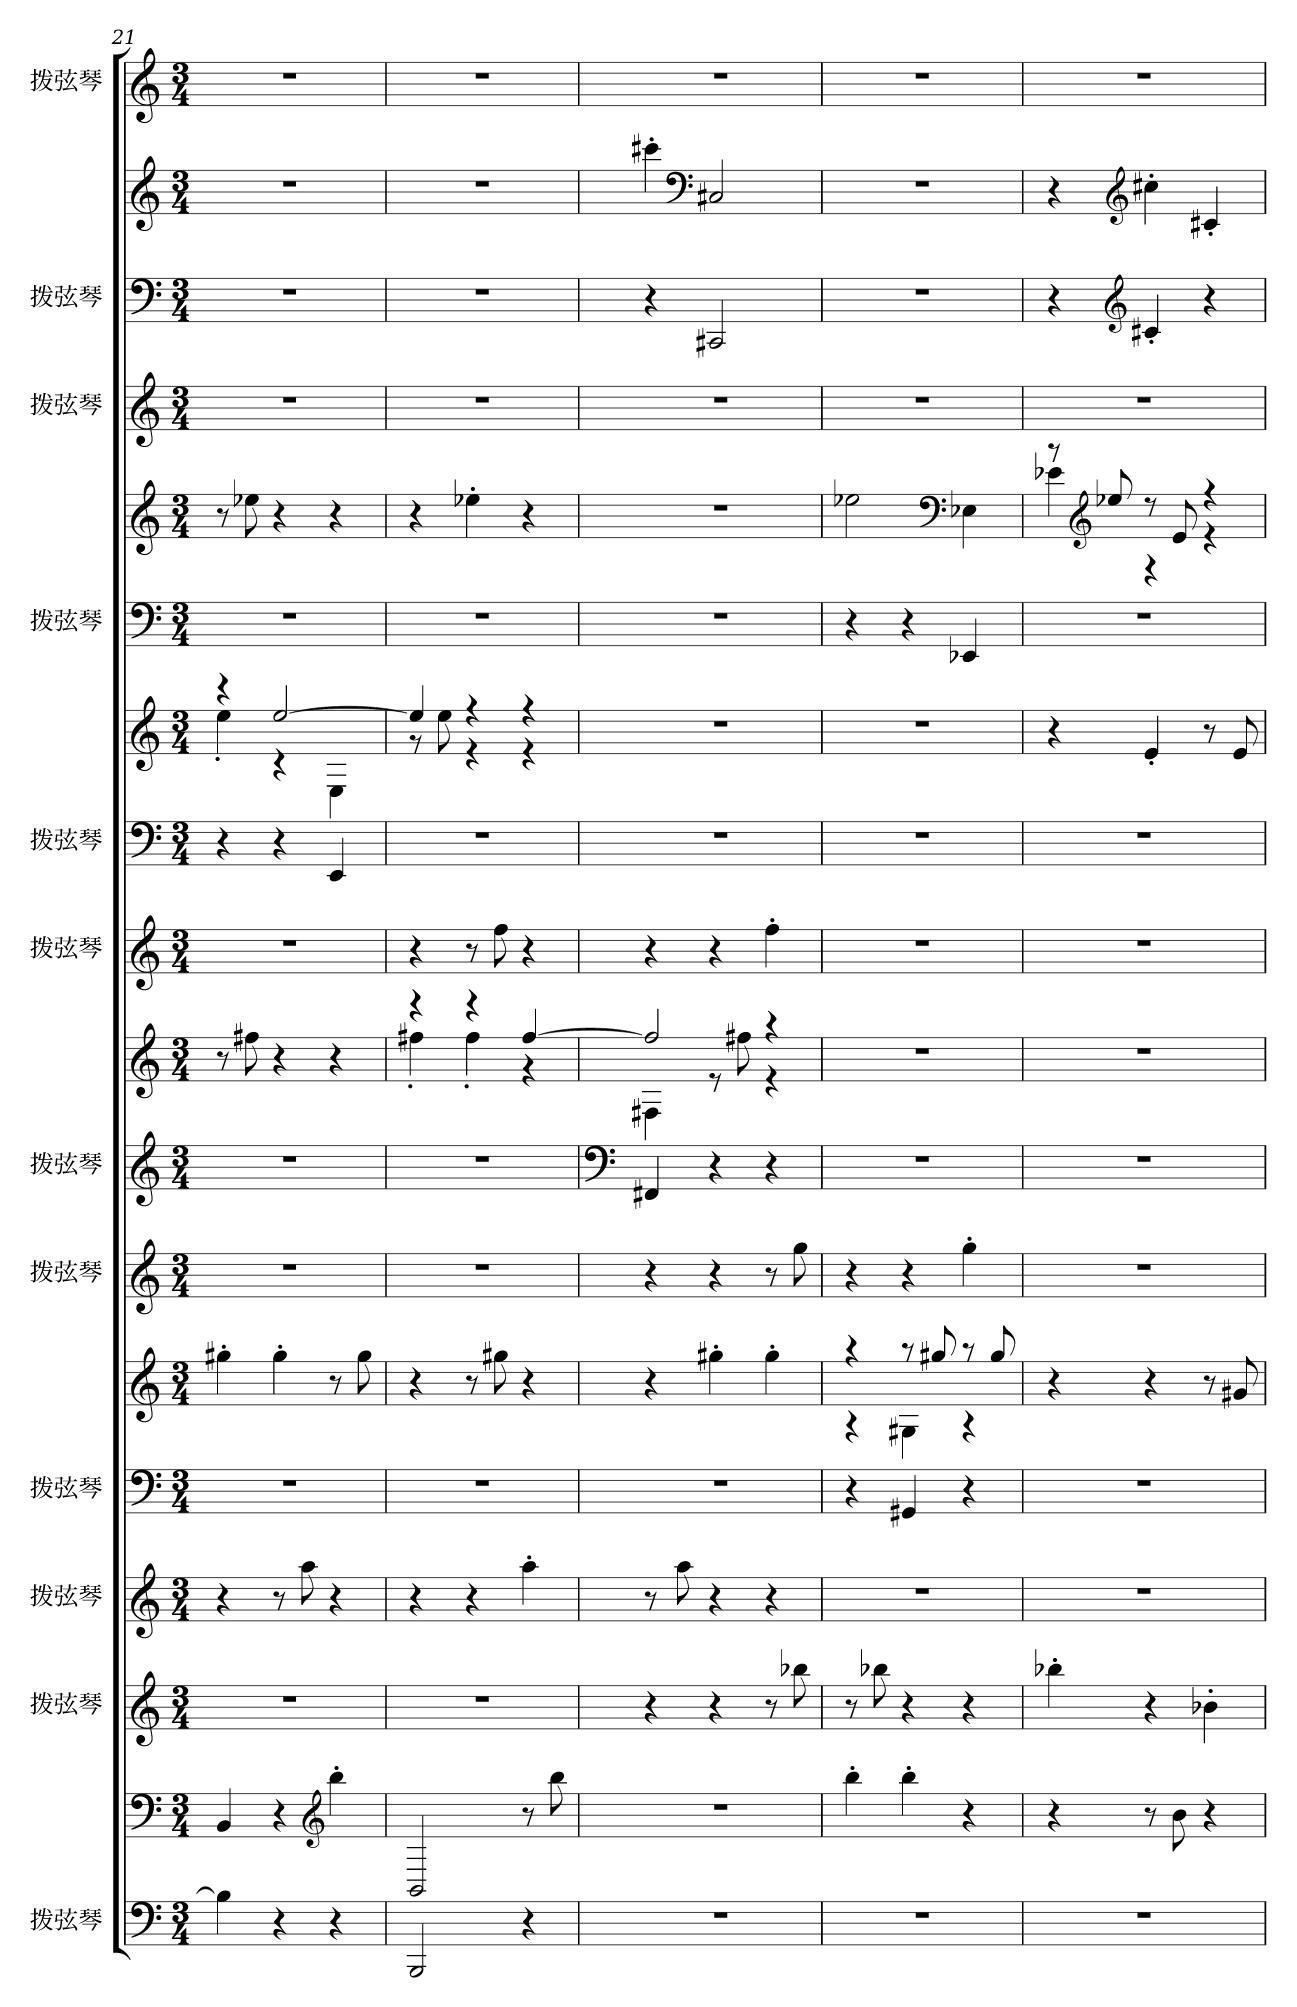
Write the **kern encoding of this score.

**kern	**kern	**kern	**kern	**kern	**kern	**kern	**kern	**kern	**kern	**kern	**kern	**kern	**kern	**kern	**kern	**kern	**kern
*part12	*part12	*part11	*part10	*part9	*part9	*part8	*part7	*part7	*part6	*part5	*part5	*part4	*part4	*part3	*part2	*part2	*part1
*staff18	*staff17	*staff16	*staff15	*staff14	*staff13	*staff12	*staff11	*staff10	*staff9	*staff8	*staff7	*staff6	*staff5	*staff4	*staff3	*staff2	*staff1
*I"拨弦琴	*	*I"拨弦琴	*I"拨弦琴	*I"拨弦琴	*	*I"拨弦琴	*I"拨弦琴	*	*I"拨弦琴	*I"拨弦琴	*	*I"拨弦琴	*	*I"拨弦琴	*I"拨弦琴	*	*I"拨弦琴
*clefF4	*clefF4	*clefG2	*clefG2	*clefF4	*clefG2	*clefG2	*clefG2	*clefG2	*clefG2	*clefF4	*clefG2	*clefF4	*clefG2	*clefG2	*clefF4	*clefG2	*clefG2
*k[]	*k[]	*k[]	*k[]	*k[]	*k[]	*k[]	*k[]	*k[]	*k[]	*k[]	*k[]	*k[]	*k[]	*k[]	*k[]	*k[]	*k[]
*M3/4	*M3/4	*M3/4	*M3/4	*M3/4	*M3/4	*M3/4	*M3/4	*M3/4	*M3/4	*M3/4	*M3/4	*M3/4	*M3/4	*M3/4	*M3/4	*M3/4	*M3/4
=21	=21	=21	=21	=21	=21	=21	=21	=21	=21	=21	=21	=21	=21	=21	=21	=21	=21
*	*	*	*	*	*	*	*	*	*	*	*^	*	*	*	*	*	*
4B\]	4BB/	2.r	4r	2.r	4gg#X'\	2.r	2.r	8r	2.r	4r	4r	4ee'\	2.r	8r	2.r	2.r	2.r	2.r
.	.	.	.	.	.	.	.	8ff#X\	.	.	.	.	.	8ee-X\	.	.	.	.
4r	4r	.	8r	.	4gg#'\	.	.	4r	.	4r	[2ee/	4r	.	4r	.	.	.	.
.	.	.	8aa\	.	.	.	.	.	.	.	.	.	.	.	.	.	.	.
*	*clefG2	*	*	*	*	*	*	*	*	*	*	*	*	*	*	*	*	*
4r	4bb'\	.	4r	.	8r	.	.	4r	.	4EE/	.	4E\	.	4r	.	.	.	.
.	.	.	.	.	8gg#\	.	.	.	.	.	.	.	.	.	.	.	.	.
!!LO:PB:g=z
=22	=22	=22	=22	=22	=22	=22	=22	=22	=22	=22	=22	=22	=22	=22	=22	=22	=22	=22
*	*	*	*	*	*	*	*	*^	*	*	*	*	*	*	*	*	*	*
2BBB/	2BB/	2.r	4r	2.r	4r	2.r	2.r	4r	4ff#X'\	4r	2.r	4ee/]	8r	2.r	4r	2.r	2.r	2.r	2.r
.	.	.	.	.	.	.	.	.	.	.	.	.	8ee\	.	.	.	.	.	.
.	.	.	4r	.	8r	.	.	4r	4ff#'\	8r	.	4r	4r	.	4ee-X'\	.	.	.	.
.	.	.	.	.	8gg#X\	.	.	.	.	8ff\	.	.	.	.	.	.	.	.	.
4r	8r	.	4aa'\	.	4r	.	.	[4ff#/	4r	4r	.	4r	4r	.	4r	.	.	.	.
.	8bb\	.	.	.	.	.	.	.	.	.	.	.	.	.	.	.	.	.	.
*	*	*	*	*	*	*	*	*	*	*	*	*v	*v	*	*	*	*	*	*
=23	=23	=23	=23	=23	=23	=23	=23	=23	=23	=23	=23	=23	=23	=23	=23	=23	=23	=23
*	*	*	*	*	*	*	*clefF4	*	*	*	*	*	*	*	*	*	*	*
2.r	2.r	4r	8r	2.r	4r	4r	4FF#X/	2ff#/]	4F#X\	4r	2.r	2.r	2.r	2.r	2.r	4r	4ccc#X'\	2.r
.	.	.	8aa\	.	.	.	.	.	.	.	.	.	.	.	.	.	.	.
*	*	*	*	*	*	*	*	*	*	*	*	*	*	*	*	*	*clefF4	*
.	.	4r	4r	.	4gg#X'\	4r	4r	.	8r	4r	.	.	.	.	.	2CC#X/	2C#X/	.
.	.	.	.	.	.	.	.	.	8ff#X\	.	.	.	.	.	.	.	.	.
.	.	8r	4r	.	4gg#'\	8r	4r	4r	4r	4ff'\	.	.	.	.	.	.	.	.
.	.	8bb-X\	.	.	.	8gg\	.	.	.	.	.	.	.	.	.	.	.	.
*	*	*	*	*	*	*	*	*v	*v	*	*	*	*	*	*	*	*	*
=24	=24	=24	=24	=24	=24	=24	=24	=24	=24	=24	=24	=24	=24	=24	=24	=24	=24
*	*	*	*	*	*^	*	*	*	*	*	*	*	*	*	*	*	*
2.r	4bb'\	8r	2.r	4r	4r	4r	4r	2.r	2.r	2.r	2.r	2.r	4r	2ee-X\	2.r	2.r	2.r	2.r
.	.	8bb-X\	.	.	.	.	.	.	.	.	.	.	.	.	.	.	.	.
.	4bb'\	4r	.	4GG#X/	8r	4G#X\	4r	.	.	.	.	.	4r	.	.	.	.	.
.	.	.	.	.	8gg#X/	.	.	.	.	.	.	.	.	.	.	.	.	.
*	*	*	*	*	*	*	*	*	*	*	*	*	*	*clefF4	*	*	*	*
.	4r	4r	.	4r	8r	4r	4gg'\	.	.	.	.	.	4EE-X/	4E-X\	.	.	.	.
.	.	.	.	.	8gg#/	.	.	.	.	.	.	.	.	.	.	.	.	.
*	*	*	*	*	*v	*v	*	*	*	*	*	*	*	*	*	*	*	*
=25	=25	=25	=25	=25	=25	=25	=25	=25	=25	=25	=25	=25	=25	=25	=25	=25	=25
*	*	*	*	*	*	*	*	*	*	*	*	*	*^	*	*	*	*
2.r	4r	4bb-X'\	2.r	2.r	4r	2.r	2.r	2.r	2.r	2.r	4r	2.r	8r	4e-X\	2.r	4r	4r	2.r
*	*	*	*	*	*	*	*	*	*	*	*	*	*clefG2	*	*	*	*	*
.	.	.	.	.	.	.	.	.	.	.	.	.	8ee-X/	.	.	.	.	.
*	*	*	*	*	*	*	*	*	*	*	*	*	*	*	*	*clefG2	*clefG2	*
.	8r	4r	.	.	4r	.	.	.	.	.	4e'/	.	8r	4r	.	4c#X'/	4cc#X'\	.
.	8b\	.	.	.	.	.	.	.	.	.	.	.	8e-/	.	.	.	.	.
.	4r	4b-X'\	.	.	8r	.	.	.	.	.	8r	.	4r	4r	.	4r	4c#X'/	.
.	.	.	.	.	8g#X/	.	.	.	.	.	8e/	.	.	.	.	.	.	.
*	*	*	*	*	*	*	*	*	*	*	*	*	*v	*v	*	*	*	*
=	=	=	=	=	=	=	=	=	=	=	=	=	=	=	=	=	=
*-	*-	*-	*-	*-	*-	*-	*-	*-	*-	*-	*-	*-	*-	*-	*-	*-	*-
